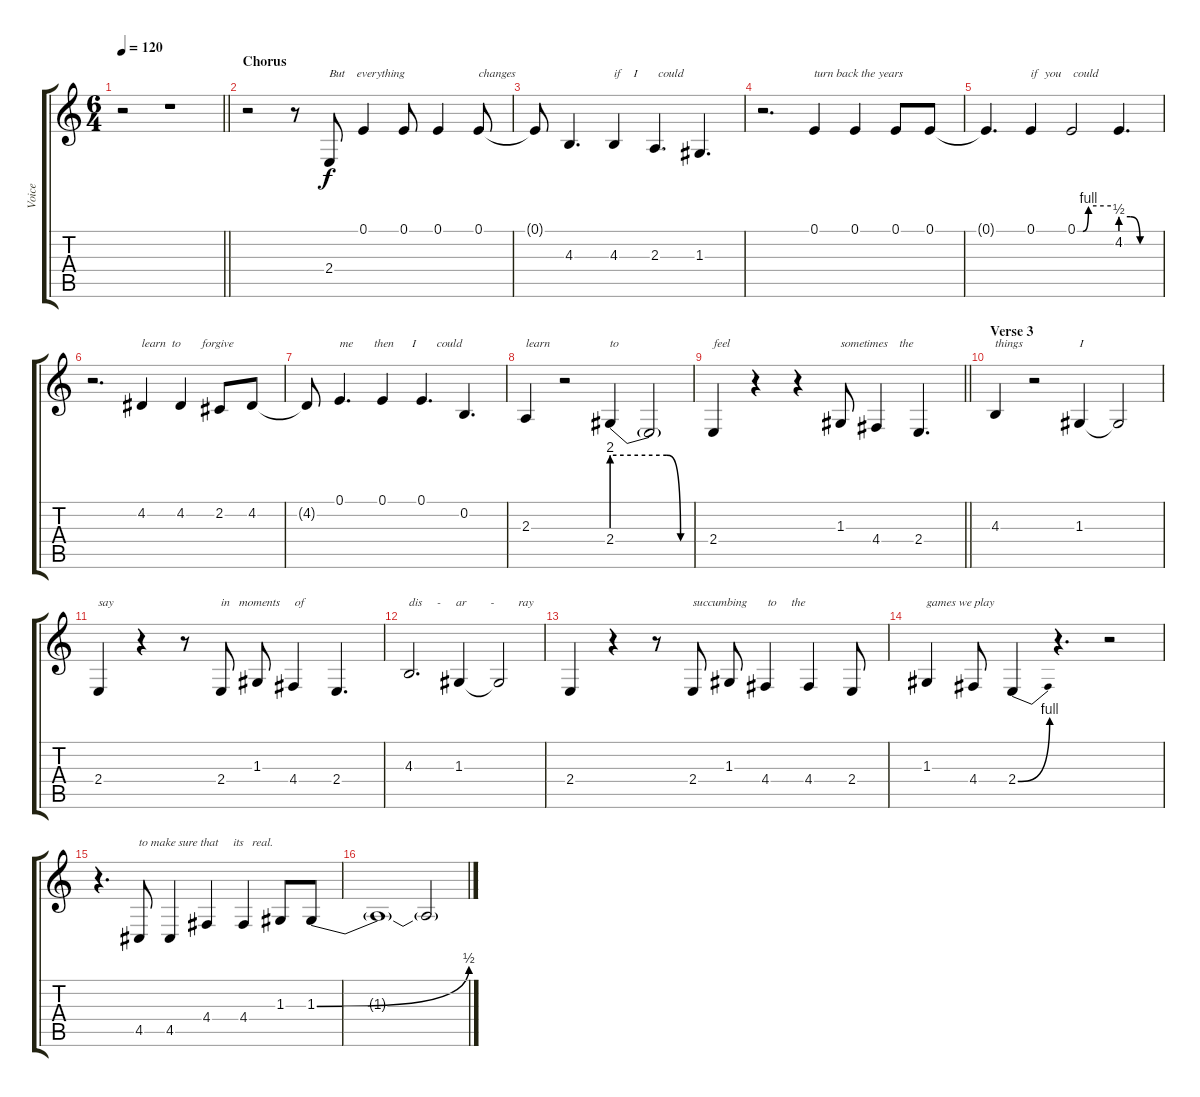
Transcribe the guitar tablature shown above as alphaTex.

\track ("Voice" "Voice") {instrument lead2sawtooth}
\staff {score tabs}
\tuning (E4 B3 G3 D3 A2 E2) {hide}
\ts (6 4)
\tempo 120
\clef g2
\barLineRight lightlight
\ks c
r.2{dy f} r.1 |
\section ("" "Chorus")
r.2{volume 16 instrument lead2sawtooth} r.8 2.4.8{txt "But    everything"} 0.1.4 0.1.8 0.1.4 0.1.8{txt "changes"} |
0.1{t}.8 4.3.4{d} 4.3.4{txt "if    I       could"} 2.3.4{d} 1.3.4{d} |
r.2{d} 0.1.4{txt "turn back the years"} 0.1.4 0.1.8 0.1.8 |
0.1{t}.4{d} 0.1.4{txt "if  you    could"} 0.1{be (custom 0 0 10 0 20 4 60 4)}.2 4.2{be (custom 0 2 15 2 30 0 60 0)}.4{d} |
r.2{d} 4.2.4{txt "learn  to       forgive"} 4.2.4 2.2.8 4.2.8 |
4.2{t}.8 0.1.4{d txt "me       then      I       could"} 0.1.4 0.1.4{d} 0.2.4{d} |
2.3.4{txt "learn"} r.2 2.4{be (custom 0 8 40 8 50 0 60 0)}.4{txt "to"} 2.4{t}.2 |
\barLineRight lightlight
2.4.4{txt "feel"} r.4 r.4 1.3.8{txt "sometimes    the"} 4.4.4 2.4.4{d} |
\section ("" "Verse 3")
4.3.4{txt "things" volume 13 instrument lead2sawtooth} r.2 1.3.4{txt "I"} 1.3{t}.2 |
2.4.4{txt "say"} r.4 r.8 2.4.8{txt "in   moments     of"} 1.3.8 4.4.4 2.4.4{d} |
4.3.2{d txt "dis     -     ar        -        ray"} 1.3.4 1.3{t}.2 |
2.4.4 r.4 r.8 2.4.8{txt "succumbing       to     the"} 1.3.8 4.4.4 4.4.4 2.4.8 |
1.3.4{txt "games we play"} 4.4.8 2.4{be (bend 0 0 60 4)}.4 r.4{d} r.2 |
r.4{d} 4.5.8{txt "to make sure that     its   real."} 4.5.4 4.4.4 4.4.4 1.3.8 1.3{be (bend 0 0 60 2)}.8 |
1.3{t}.1 1.3{t}.2
